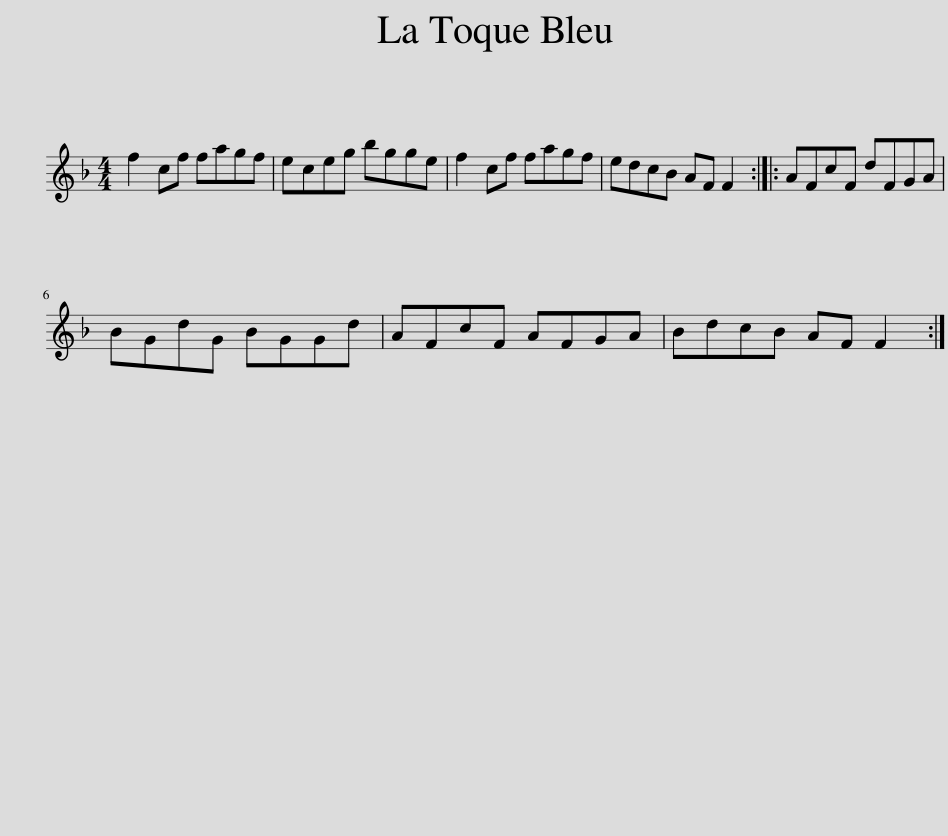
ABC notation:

X:1
L:1/8
M:4/4
I:linebreak $
K:F
V:1 treble
V:1
 f2 cf fagf | eceg bgge | f2 cf fagf | edcB AF F2 :: AFcF dFGA |$ %5
 BGdG BGGd | AFcF AFGA | BdcB AF F2 :| %8
